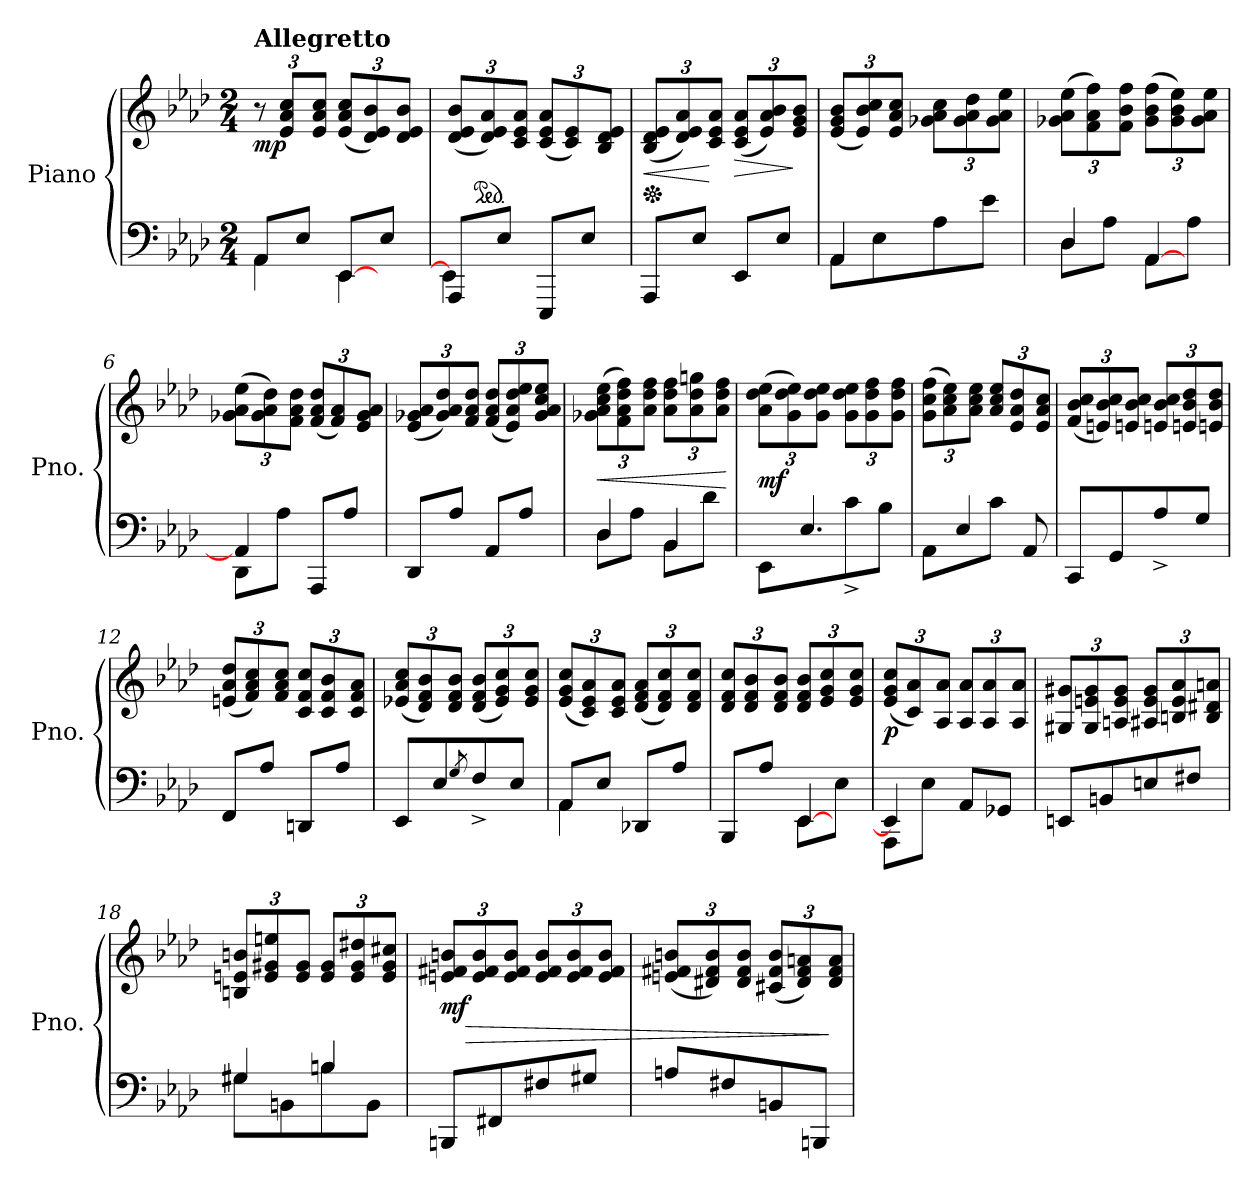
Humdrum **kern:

**kern	**kern	**dynam
*part1	*part1	*part1
*staff2	*staff1	*staff1/2
*I"Piano	*	*
*I'Pno.	*	*
*clefF4	*clefG2	*
*k[b-e-a-d-]	*k[b-e-a-d-]	*
*M2/4	*M2/4	*
*MM95	*MM95	*
=1	=1	=1
*^	*	*
*	*	*Xbrackettup	*
!	!	!LO:TX:a:B:t=Allegretto	!
!	!	!	!LO:DY:b
8AA-/L	4AA-\	12r	mp
.	.	12e-/ 12a-/ 12cc/L	.
8E-/J	.	.	.
.	.	12e-/ 12a-/ 12cc/J	.
[8EE-/L	4EE-\	(12e-/ 12a-/ 12cc/L	.
.	.	12d-/ 12e-/ 12b-/)	.
8E-/J	.	.	.
.	.	12d-/ 12e-/ 12b-/J	.
=2	=2	=2	=2
8AAA-/L	4EE-\]	(12d-/ 12e-/ 12b-/L	.
*	*	*ped	*
.	.	12d-/ 12e-/ 12a-/)	.
8E-/J	.	.	.
.	.	12c/ 12e-/ 12a-/J	.
8EEE-/L	4ryy	(12c/ 12e-/ 12a-/L	.
.	.	12c/ 12e-/)	.
8E-/J	.	.	.
.	.	12B-/ 12d-/ 12e-/J	.
*v	*v	*	*
=3	=3	=3
*	*Xped	*
!	!	!LO:HP:b
8AAA-/L	(12B-/ 12d-/ 12e-/L	<
.	12d-/ 12e-/ 12a-/)	.
8E-/J	.	.
.	12c/ 12e-/ 12a-/J	[
!	!	!LO:HP:b
8EE-/L	(12c/ 12e-/ 12a-/L	>
.	12e-/ 12a-/ 12b-/)	.
8E-/J	.	.
.	12e-/ 12g/ 12b-/J	]
=4	=4	=4
*^	*	*
8AA-\L	4AA-/	(12e-/ 12g/ 12b-/L	.
.	.	12e-/ 12b-/ 12cc/)	.
8E-\	.	.	.
.	.	12e-/ 12a-/ 12cc/J	.
8A-\	4ryy	12g-X\ 12a-\ 12cc\L	.
.	.	12g-\ 12a-\ 12dd-\	.
8e-\J	.	.	.
.	.	12g-\ 12a-\ 12ee-\J	.
=5	=5	=5	=5
8D-\L	4D-/	(12g-X\ 12a-\ 12ee-\L	.
.	.	12f\ 12a-\ 12ff\)	.
8A-\J	.	.	.
.	.	12f\ 12b-\ 12ff\J	.
[8AA-\L	4AA-/	(12g-\ 12b-\ 12ff\L	.
.	.	12g-\ 12b-\ 12ee-\)	.
8A-\J	.	.	.
.	.	12g-\ 12a-\ 12ee-\J	.
!!LO:LB:g=z
=6	=6	=6	=6
8DD-\L	4AA-/]	(12g-X\ 12a-\ 12ee-\L	.
.	.	12g-\ 12a-\ 12dd-\)	.
8A-\J	.	.	.
.	.	12f\ 12a-\ 12dd-\J	.
8AAA-/L	4ryy	(12f/ 12a-/ 12dd-/L	.
.	.	12f/ 12a-/)	.
8A-/J	.	.	.
.	.	12e-/ 12g-/ 12a-/J	.
*v	*v	*	*
=7	=7	=7
8DD-/L	(12e-/ 12g-X/ 12a-/L	.
.	12g-/ 12a-/ 12dd-/)	.
8A-/J	.	.
.	12f/ 12a-/ 12dd-/J	.
8AA-/L	(12f/ 12a-/ 12dd-/L	.
.	12e-/ 12a-/ 12dd-/ 12ee-/)	.
8A-/J	.	.
.	12g-/ 12a-/ 12cc/ 12ee-/J	.
=8	=8	=8
*^	*	*
!	!	!	!LO:HP:b
8D-\L	4D-/	(12g-X\ 12a-\ 12cc\ 12ee-\L	<
.	.	12f\ 12a-\ 12dd-\ 12ff\)	.
8A-\J	.	.	.
.	.	12a-\ 12dd-\ 12ff\J	.
8BB-\L	4BB-/	12a-\ 12dd-\ 12ff\L	.
.	.	12a-\ 12dd-\ 12ggn\	.
8d-\J	.	.	.
.	.	12a-\ 12dd-\ 12ff\J	.
*v	*v	*	*
.	.	[
=9	=9	=9
*^	*	*
!	!	!	!LO:DY:b
8ryy	8EE-\L	(12a-\ 12dd-\ 12ee-\L	mf
.	.	12g\ 12dd-\ 12ee-\)	.
4.E-/	8E-\yy	.	.
.	.	12g\ 12dd-\ 12ee-\J	.
.	8c^\	12g\ 12dd-\ 12ee-\L	.
.	.	12g\ 12dd-\ 12ff\	.
.	8B-\J	.	.
.	.	12g\ 12dd-\ 12ff\J	.
=10	=10	=10	=10
8ryy	8AA-\L	(12g\ 12cc\ 12ff\L	.
.	.	12a-\ 12cc\ 12ee-\)	.
4E-/	8E-\yy	.	.
.	.	12a-\ 12cc\ 12ee-\J	.
.	8c\J	12a-/ 12cc/ 12ee-/L	.
.	.	12e-/ 12a-/ 12dd-/	.
8ryy	8AA-/	.	.
.	.	12e-/ 12a-/ 12cc/J	.
*v	*v	*	*
!!LO:LB:g=z
=11	=11	=11
8CC/L	(12f/ 12b-/ 12cc/L	.
.	12en/ 12b-/ 12cc/)	.
8GG/	.	.
.	12en/ 12b-/ 12cc/J	.
8A-^/	12en/ 12b-/ 12cc/L	.
.	12en/ 12b-/ 12dd-/	.
8G/J	.	.
.	12en/ 12b-/ 12dd-/J	.
=12	=12	=12
8FF/L	(12en/ 12a-/ 12dd-/L	.
.	12f/ 12a-/ 12cc/)	.
8A-/J	.	.
.	12f/ 12a-/ 12cc/J	.
8DDn/L	12c/ 12f/ 12cc/L	.
.	12c/ 12f/ 12b-/	.
8A-/J	.	.
.	12c/ 12f/ 12a-/J	.
=13	=13	=13
8EE-/L	(12e-X/ 12a-/ 12cc/L	.
.	12d-/ 12f/ 12b-/)	.
8E-/	.	.
.	12d-/ 12f/ 12b-/J	.
8qG/	.	.
8F^/	(12d-/ 12f/ 12b-/L	.
.	12e-/ 12g/ 12cc/)	.
8E-/J	.	.
.	12e-/ 12g/ 12cc/J	.
=14	=14	=14
*^	*	*
8AA-/L	4AA-\	(12e-/ 12g/ 12cc/L	.
.	.	12c/ 12e-/ 12a-/)	.
8E-/J	.	.	.
.	.	12c/ 12e-/ 12a-/J	.
8DD-X/L	4ryy	(12d-/ 12f/ 12a-/L	.
.	.	12d-/ 12f/ 12cc/)	.
8A-/J	.	.	.
.	.	12d-/ 12f/ 12cc/J	.
=15	=15	=15	=15
8BBB-/L	4ryy	12d-/ 12f/ 12cc/L	.
.	.	12d-/ 12f/ 12b-/	.
8A-/J	.	.	.
.	.	12d-/ 12f/ 12b-/J	.
[8EE-\L	4EE-/	12d-/ 12f/ 12b-/L	.
.	.	12e-/ 12g/ 12cc/	.
8E-\J	.	.	.
.	.	12e-/ 12g/ 12cc/J	.
!!LO:LB:g=z
=16	=16	=16	=16
!	!	!	!LO:DY:b
4EE-/]	8AAA-\L	(12e-/ 12g/ 12cc/L	p
.	.	12c/ 12a-/)	.
.	8E-\J	.	.
.	.	12A-/ 12a-/J	.
8AA-/L	4ryy	12A-/ 12a-/L	.
.	.	12A-/ 12a-/	.
8GG-X/J	.	.	.
.	.	12A-/ 12a-/J	.
*v	*v	*	*
=17	=17	=17
8EEn/L	12G#X/ 12g#X/L	.
.	12G#/ 12en/ 12g#/	.
8BBn/	.	.
.	12An/ 12e/ 12g#/J	.
8En/	12A#X/ 12e/ 12g#/L	.
.	12Bn/ 12e/ 12a-/	.
8F#X/J	.	.
.	12B/ 12d#X/ 12an/J	.
=18	=18	=18
*^	*	*
8G#X\L	4G#/	12Bn/ 12en/ 12bn/L	.
.	.	12e/ 12g#X/ 12een/	.
8BBn\	.	.	.
.	.	12e/ 12g#/J	.
8Bn\	4B/	12e/ 12g#/L	.
.	.	12e/ 12g#/ 12dd#X/	.
8BB\J	.	.	.
.	.	12e/ 12g#/ 12cc#X/J	.
*v	*v	*	*
=19	=19	=19
!	!	!LO:DY:b
8BBBn/L	12en/ 12f#X/ 12bn/L	mf
!	!	!LO:HP:b
.	12e/ 12f#/ 12b/	>
8FF#X/	.	.
.	12e/ 12f#/ 12b/J	.
8F#X/	12e/ 12f#/ 12b/L	.
.	12e/ 12f#/ 12b/	.
8G#X/J	.	.
.	12e/ 12f#/ 12b/J	.
!!LO:LB:g=z
=20	=20	=20
8An/L	(12en/ 12f#X/ 12bn/L	.
.	12d#X/ 12f#/ 12b/)	.
8F#X/	.	.
.	12d#/ 12f#/ 12b/J	.
8BBn/	(>12c#X/ 12f#/ 12b/L	.
.	12d#/ 12f#/ 12an/)	.
8BBBn/J	.	.
.	12d#/ 12f#/ 12a/J	]
=	=	=
*-	*-	*-
